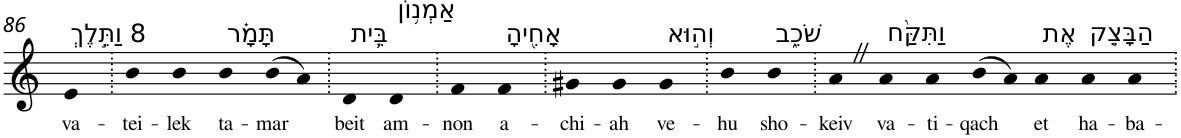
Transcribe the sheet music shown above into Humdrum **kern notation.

**kern	**text
*part1	*part1
*staff1	*staff1
*I"Piano	*
*I'Pno	*
!!LO:PB:g=z
*clefG2	*
*k[]	*
=86	=86
!LO:TX:a:t=8 וַתֵּ֣לֶךְ	!
!	!LO:LY:b
4e	va-
=87.	=87.
!	!LO:LY:b
4b	-tei-
!	!LO:LY:b
4b	-lek
!LO:TX:a:t=תָּמָ֗ר	!
!	!LO:LY:b
4b	ta-
!	!LO:LY:b
(>8b	-mar
8a)	.
=88.	=88.
!LO:TX:a:t=בֵּ֛ית	!
!	!LO:LY:b
4d	beit
!LO:TX:a:t=אַמְנ֥וֹן	!
!	!LO:LY:b
4d	am-
=89.	=89.
!	!LO:LY:b
4f	-non
!LO:TX:a:t=אָחִ֖יהָ	!
!	!LO:LY:b
4f	a-
=90.	=90.
!	!LO:LY:b
4g#X	-chi-
!	!LO:LY:b
4g#	-ah
!LO:TX:a:t=וְה֣וּא	!
!	!LO:LY:b
4g#	ve-
=91.	=91.
!	!LO:LY:b
4b	-hu
!LO:TX:a:t=שֹׁכֵ֑ב	!
!	!LO:LY:b
4b	sho-
=92.	=92.
!	!LO:LY:b
4aZ	-keiv
!LO:TX:a:t=וַתִּקַּ֨ח	!
!	!LO:LY:b
4a	va-
!	!LO:LY:b
4a	-ti-
!	!LO:LY:b
(>8b	-qach
8a)	.
!LO:TX:a:t=אֶת	!
!	!LO:LY:b
4a	et
!LO:TX:a:t=הַבָּצֵ֤ק	!
!	!LO:LY:b
4a	ha-
!	!LO:LY:b
4a	-ba-
=.	=.
*-	*-
